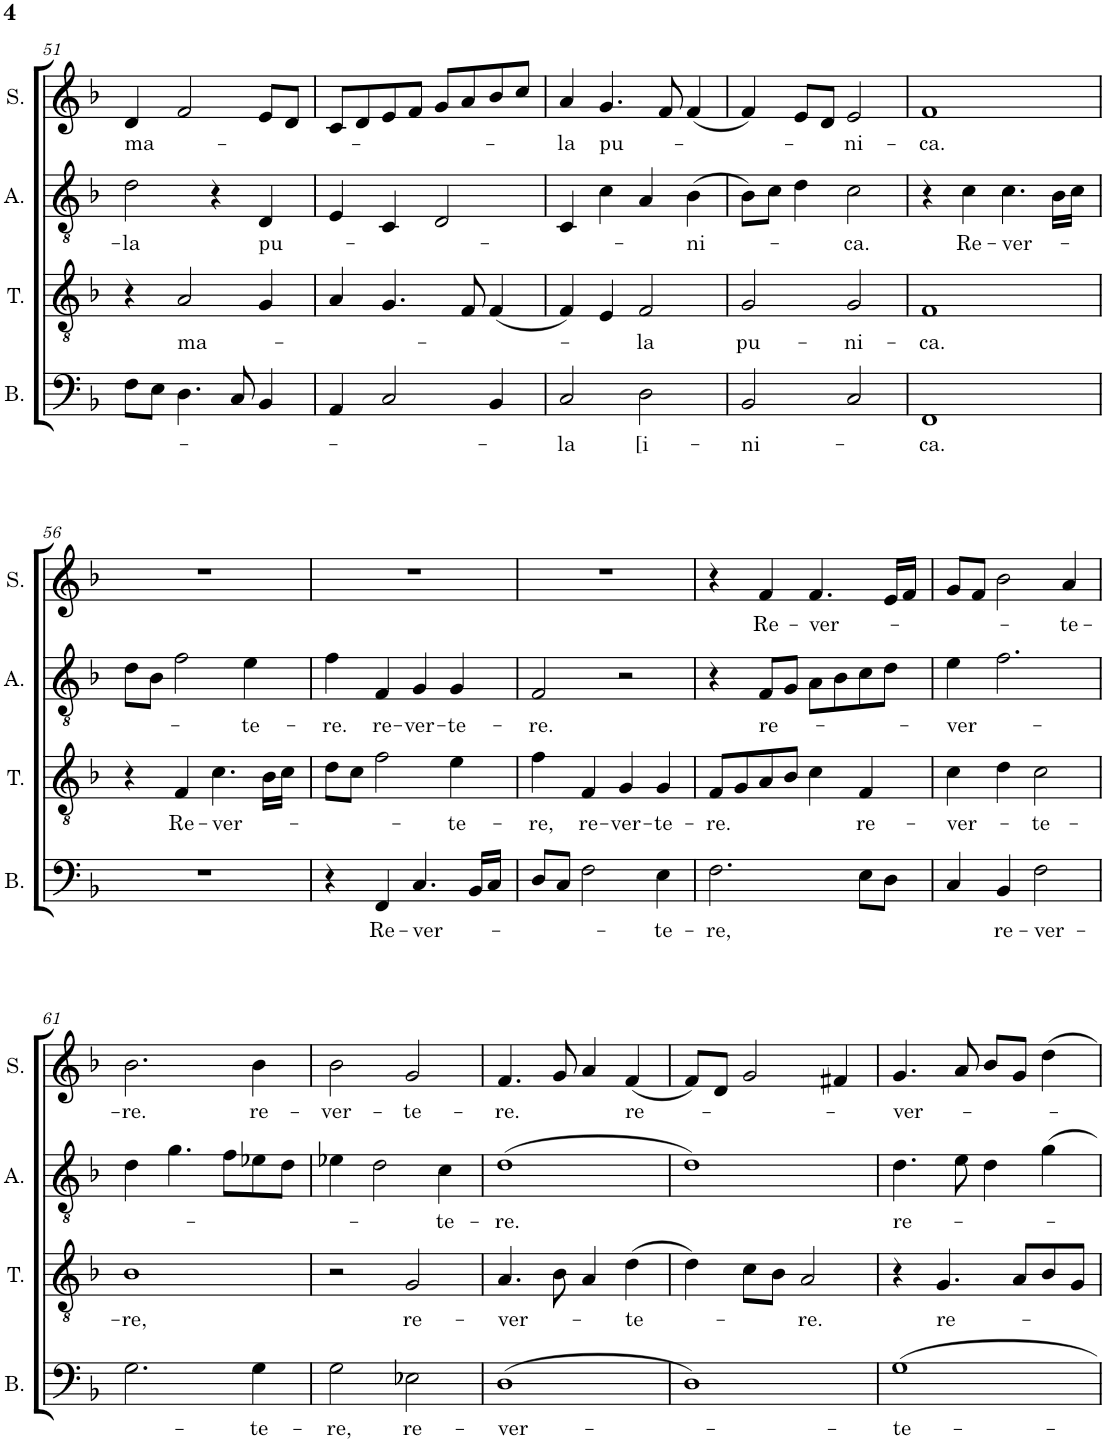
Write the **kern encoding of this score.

**kern	**text	**kern	**text	**kern	**text	**kern	**text
*part4	*part4	*part3	*part3	*part2	*part2	*part1	*part1
*staff4	*staff4	*staff3	*staff3	*staff2	*staff2	*staff1	*staff1
*I"Bass	*	*I"Tenor	*	*I"Alto	*	*I"Soprano	*
*I'B.	*	*I'T.	*	*I'A.	*	*I'S.	*
!!LO:PB:g=z
*clefF4	*	*clefGv2	*	*clefGv2	*	*clefG2	*
*k[b-]	*	*k[b-]	*	*k[b-]	*	*k[b-]	*
*M2/2	*	*M2/2	*	*M2/2	*	*M2/2	*
*met(c|)	*	*met(c|)	*	*met(c|)	*	*met(c|)	*
=51	=51	=51	=51	=51	=51	=51	=51
!	!	!	!	!	!LO:LY:b	!	!LO:LY:b
8F\L	.	4r	.	2d\	-la	4d/	ma-
8E\J	.	.	.	.	.	.	.
!	!	!	!LO:LY:b	!	!	!	!
4.D\	.	2A/	ma-	.	.	2f/	.
.	.	.	.	4r	.	.	.
8C/	.	.	.	.	.	.	.
!	!	!	!	!	!LO:LY:b	!	!
4BB-/	.	4G/	.	4D/	pu-	8e/L	.
.	.	.	.	.	.	8d/J	.
=52	=52	=52	=52	=52	=52	=52	=52
4AA/	.	4A/	.	4E/	.	8c/L	.
.	.	.	.	.	.	8d/	.
2C/	.	4.G/	.	4C/	.	8e/	.
.	.	.	.	.	.	8f/J	.
.	.	.	.	2D/	.	8g/L	.
.	.	8F/	.	.	.	8a/	.
4BB-/	.	(4F/	.	.	.	8b-/	.
.	.	.	.	.	.	8cc/J	.
=53	=53	=53	=53	=53	=53	=53	=53
!	!LO:LY:b	!	!	!	!	!	!LO:LY:b
2C/	-la	4F/)	.	4C/	.	4a/	-la
!	!	!	!	!	!	!	!LO:LY:b
.	.	4E/	.	4c\	.	4.g/	pu-
!	!LO:LY:b	!	!LO:LY:b	!	!	!	!
2D\	[i-	2F/	-la	4A/	.	.	.
.	.	.	.	.	.	8f/	.
!	!	!	!	!	!LO:LY:b	!	!
.	.	.	.	(4B-\	-ni-	(4f/	.
=54	=54	=54	=54	=54	=54	=54	=54
!	!LO:LY:b	!	!LO:LY:b	!	!	!	!
2BB-/	-ni-	2G/	pu-	8B-\L)	.	4f/)	.
.	.	.	.	8c\J	.	.	.
.	.	.	.	4d\	.	8e/L	.
.	.	.	.	.	.	8d/J	.
!	!	!	!LO:LY:b	!	!LO:LY:b	!	!LO:LY:b
2C/	.	2G/	-ni-	2c\	-ca.	2e/	-ni-
=55	=55	=55	=55	=55	=55	=55	=55
!	!LO:LY:b	!	!LO:LY:b	!	!	!	!LO:LY:b
1FF	-ca.	1F	-ca.	4r	.	1f	-ca.
!	!	!	!	!	!LO:LY:b	!	!
.	.	.	.	4c\	Re-	.	.
!	!	!	!	!	!LO:LY:b	!	!
.	.	.	.	4.c\	-ver-	.	.
.	.	.	.	16B-\LL	.	.	.
.	.	.	.	16c\JJ	.	.	.
!!LO:LB:g=z
=56	=56	=56	=56	=56	=56	=56	=56
1r	.	4r	.	8d\L	.	1r	.
.	.	.	.	8B-\J	.	.	.
!	!	!	!LO:LY:b	!	!	!	!
.	.	4F/	Re-	2f\	.	.	.
!	!	!	!LO:LY:b	!	!	!	!
.	.	4.c\	-ver-	.	.	.	.
!	!	!	!	!	!LO:LY:b	!	!
.	.	.	.	4e\	-te-	.	.
.	.	16B-\LL	.	.	.	.	.
.	.	16c\JJ	.	.	.	.	.
=57	=57	=57	=57	=57	=57	=57	=57
!	!	!	!	!	!LO:LY:b	!	!
4r	.	8d\L	.	4f\	-re.	1r	.
.	.	8c\J	.	.	.	.	.
!	!LO:LY:b	!	!	!	!LO:LY:b	!	!
4FF/	Re-	2f\	.	4F/	re-	.	.
!	!LO:LY:b	!	!	!	!LO:LY:b	!	!
4.C/	-ver-	.	.	4G/	-ver-	.	.
!	!	!	!LO:LY:b	!	!LO:LY:b	!	!
.	.	4e\	-te-	4G/	-te-	.	.
16BB-/LL	.	.	.	.	.	.	.
16C/JJ	.	.	.	.	.	.	.
=58	=58	=58	=58	=58	=58	=58	=58
!	!	!	!LO:LY:b	!	!LO:LY:b	!	!
8D/L	.	4f\	-re,	2F/	-re.	1r	.
8C/J	.	.	.	.	.	.	.
!	!	!	!LO:LY:b	!	!	!	!
2F\	.	4F/	re-	.	.	.	.
!	!	!	!LO:LY:b	!	!	!	!
.	.	4G/	-ver-	2r	.	.	.
!	!LO:LY:b	!	!LO:LY:b	!	!	!	!
4E\	-te-	4G/	-te-	.	.	.	.
=59	=59	=59	=59	=59	=59	=59	=59
!	!LO:LY:b	!	!LO:LY:b	!	!	!	!
2.F\	-re,	8F/L	-re.	4r	.	4r	.
.	.	8G/	.	.	.	.	.
!	!	!	!	!	!LO:LY:b	!	!LO:LY:b
.	.	8A/	.	8F/L	re-	4f/	Re-
.	.	8B-/J	.	8G/J	.	.	.
!	!	!	!	!	!	!	!LO:LY:b
.	.	4c\	.	8A\L	.	4.f/	-ver-
.	.	.	.	8B-\	.	.	.
!	!	!	!LO:LY:b	!	!	!	!
8E\L	.	4F/	re-	8c\	.	.	.
8D\J	.	.	.	8d\J	.	16e/LL	.
.	.	.	.	.	.	16f/JJ	.
=60	=60	=60	=60	=60	=60	=60	=60
!	!	!	!LO:LY:b	!	!LO:LY:b	!	!
4C/	.	4c\	-ver-	4e\	-ver-	8g/L	.
.	.	.	.	.	.	8f/J	.
!	!LO:LY:b	!	!	!	!	!	!
4BB-/	re-	4d\	.	2.f\	.	2b-\	.
!	!LO:LY:b	!	!LO:LY:b	!	!	!	!
2F\	-ver-	2c\	-te-	.	.	.	.
!	!	!	!	!	!	!	!LO:LY:b
.	.	.	.	.	.	4a/	-te-
!!LO:LB:g=z
=61	=61	=61	=61	=61	=61	=61	=61
!	!	!	!LO:LY:b	!	!	!	!LO:LY:b
2.G\	.	1B-	-re,	4d\	.	2.b-\	-re.
.	.	.	.	4.g\	.	.	.
.	.	.	.	8f\L	.	.	.
!	!LO:LY:b	!	!	!	!	!	!LO:LY:b
4G\	-te-	.	.	8e-X\	.	4b-\	re-
.	.	.	.	8d\J	.	.	.
=62	=62	=62	=62	=62	=62	=62	=62
!	!LO:LY:b	!	!	!	!	!	!LO:LY:b
2G\	-re,	2r	.	4e-X\	.	2b-\	-ver-
.	.	.	.	2d\	.	.	.
!	!LO:LY:b	!	!LO:LY:b	!	!	!	!LO:LY:b
2E-X\	re-	2G/	re-	.	.	2g/	-te-
!	!	!	!	!	!LO:LY:b	!	!
.	.	.	.	4c\	-te-	.	.
=63	=63	=63	=63	=63	=63	=63	=63
!	!LO:LY:b	!	!LO:LY:b	!	!LO:LY:b	!	!LO:LY:b
(1D	-ver-	4.A/	-ver-	(1d	-re.	4.f/	-re.
.	.	8B-\	.	.	.	8g/	.
.	.	4A/	.	.	.	4a/	.
!	!	!	!LO:LY:b	!	!	!	!LO:LY:b
.	.	(4d\	-te-	.	.	(4f/	re-
=64	=64	=64	=64	=64	=64	=64	=64
1D)	.	4d\)	.	1d)	.	8f/L)	.
.	.	.	.	.	.	8d/J	.
.	.	8c\L	.	.	.	2g/	.
.	.	8B-\J	.	.	.	.	.
!	!	!	!LO:LY:b	!	!	!	!
.	.	2A/	-re.	.	.	.	.
.	.	.	.	.	.	4f#X/	.
=65	=65	=65	=65	=65	=65	=65	=65
!	!LO:LY:b	!	!	!	!LO:LY:b	!	!LO:LY:b
1G	-te-	4r	.	4.d\	re-	4.g/	-ver-
!	!	!	!LO:LY:b	!	!	!	!
.	.	4.G/	re-	.	.	.	.
.	.	.	.	8e\	.	8a/	.
.	.	.	.	4d\	.	8b-/L	.
.	.	8A/L	.	.	.	8g/J	.
.	.	8B-/	.	4g\	.	4dd\	.
.	.	8G/J	.	.	.	.	.
=	=	=	=	=	=	=	=
*-	*-	*-	*-	*-	*-	*-	*-
